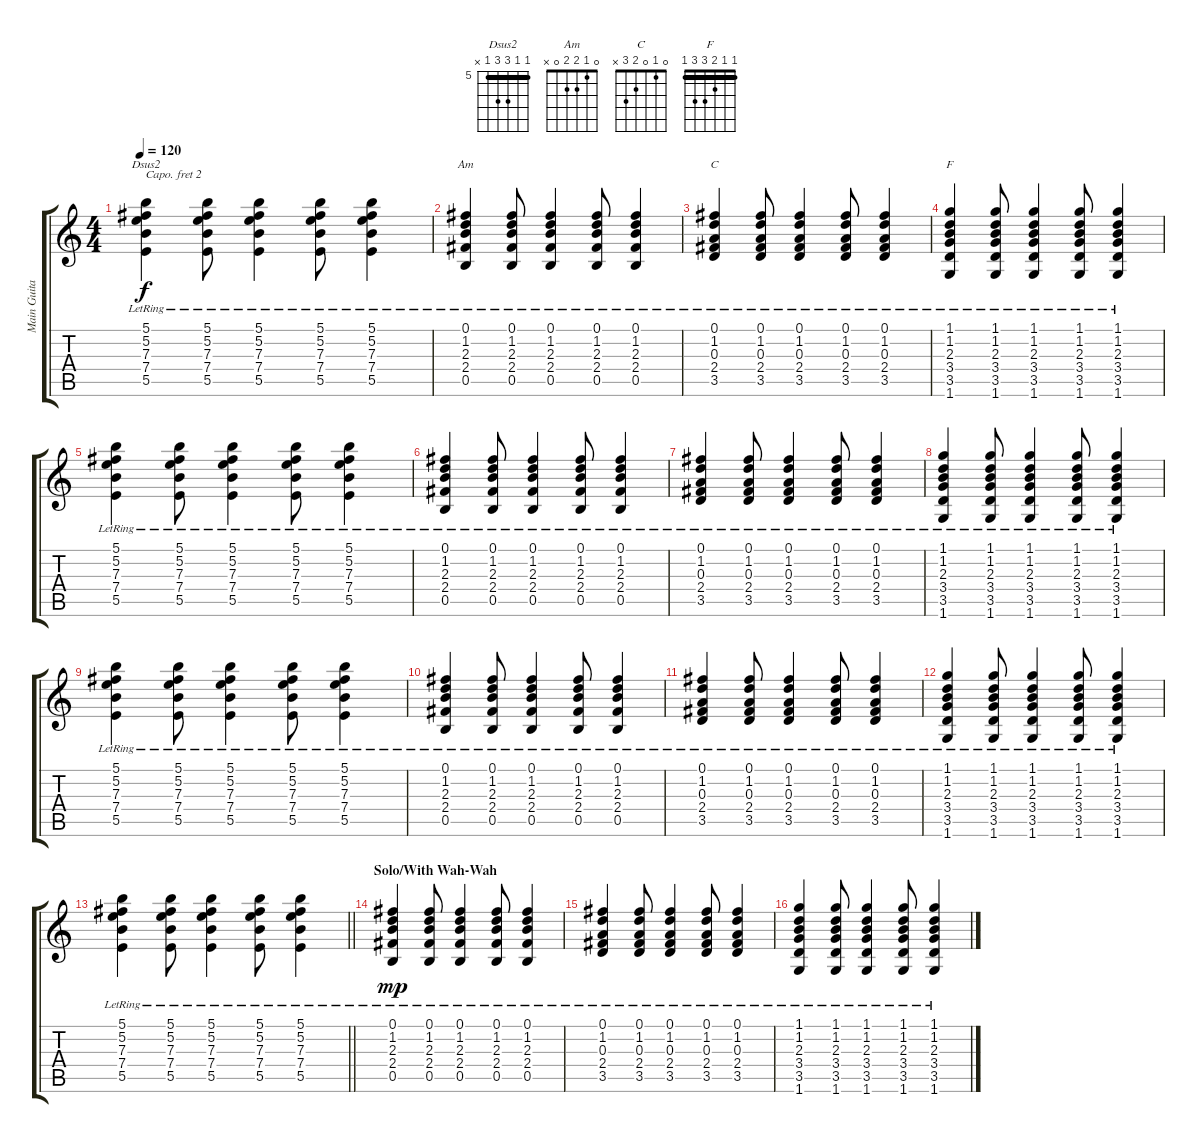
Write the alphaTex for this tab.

\track ("Main Guitar (C)" "Main Guita") {instrument acousticguitarnylon}
\staff {score tabs}
\capo 2
\tuning (E4 B3 G3 D3 A2 E2) {hide}
\chord ("Dsus2" 5 5 7 7 5 x) {firstfret 5 barre 5}
\chord ("Am" 0 1 2 2 0 x)
\chord ("C" 0 1 0 2 3 x)
\chord ("F" 1 1 2 3 3 1) {barre 1}
\ts (4 4)
\tempo 120
\clef g2
\ks c
(5.1{lr} 5.2{lr} 7.3{lr} 7.4{lr} 5.5{lr}).4{ch "Dsus2" dy f} (5.1{lr} 5.2{lr} 7.3{lr} 7.4{lr} 5.5{lr}).8 (5.1{lr} 5.2{lr} 7.3{lr} 7.4{lr} 5.5{lr}).4 (5.1{lr} 5.2{lr} 7.3{lr} 7.4{lr} 5.5{lr}).8 (5.1{lr} 5.2{lr} 7.3{lr} 7.4{lr} 5.5{lr}).4 |
(0.1{lr} 1.2{lr} 2.3{lr} 2.4{lr} 0.5{lr}).4{ch "Am"} (0.1{lr} 1.2{lr} 2.3{lr} 2.4{lr} 0.5{lr}).8 (0.1{lr} 1.2{lr} 2.3{lr} 2.4{lr} 0.5{lr}).4 (0.1{lr} 1.2{lr} 2.3{lr} 2.4{lr} 0.5{lr}).8 (0.1{lr} 1.2{lr} 2.3{lr} 2.4{lr} 0.5{lr}).4 |
(0.1{lr} 1.2{lr} 0.3{lr} 2.4{lr} 3.5{lr}).4{ch "C"} (0.1{lr} 1.2{lr} 0.3{lr} 2.4{lr} 3.5{lr}).8 (0.1{lr} 1.2{lr} 0.3{lr} 2.4{lr} 3.5{lr}).4 (0.1{lr} 1.2{lr} 0.3{lr} 2.4{lr} 3.5{lr}).8 (0.1{lr} 1.2{lr} 0.3{lr} 2.4{lr} 3.5{lr}).4 |
(1.1{lr} 1.2{lr} 2.3{lr} 3.4{lr} 3.5{lr} 1.6{lr}).4{ch "F"} (1.1{lr} 1.2{lr} 2.3{lr} 3.4{lr} 3.5{lr} 1.6{lr}).8 (1.1{lr} 1.2{lr} 2.3{lr} 3.4{lr} 3.5{lr} 1.6{lr}).4 (1.1{lr} 1.2{lr} 2.3{lr} 3.4{lr} 3.5{lr} 1.6{lr}).8 (1.1{lr} 1.2{lr} 2.3{lr} 3.4{lr} 3.5{lr} 1.6{lr}).4 |
(5.1{lr} 5.2{lr} 7.3{lr} 7.4{lr} 5.5{lr}).4 (5.1{lr} 5.2{lr} 7.3{lr} 7.4{lr} 5.5{lr}).8 (5.1{lr} 5.2{lr} 7.3{lr} 7.4{lr} 5.5{lr}).4 (5.1{lr} 5.2{lr} 7.3{lr} 7.4{lr} 5.5{lr}).8 (5.1{lr} 5.2{lr} 7.3{lr} 7.4{lr} 5.5{lr}).4 |
(0.1{lr} 1.2{lr} 2.3{lr} 2.4{lr} 0.5{lr}).4 (0.1{lr} 1.2{lr} 2.3{lr} 2.4{lr} 0.5{lr}).8 (0.1{lr} 1.2{lr} 2.3{lr} 2.4{lr} 0.5{lr}).4 (0.1{lr} 1.2{lr} 2.3{lr} 2.4{lr} 0.5{lr}).8 (0.1{lr} 1.2{lr} 2.3{lr} 2.4{lr} 0.5{lr}).4 |
(0.1{lr} 1.2{lr} 0.3{lr} 2.4{lr} 3.5{lr}).4 (0.1{lr} 1.2{lr} 0.3{lr} 2.4{lr} 3.5{lr}).8 (0.1{lr} 1.2{lr} 0.3{lr} 2.4{lr} 3.5{lr}).4 (0.1{lr} 1.2{lr} 0.3{lr} 2.4{lr} 3.5{lr}).8 (0.1{lr} 1.2{lr} 0.3{lr} 2.4{lr} 3.5{lr}).4 |
(1.1{lr} 1.2{lr} 2.3{lr} 3.4{lr} 3.5{lr} 1.6{lr}).4 (1.1{lr} 1.2{lr} 2.3{lr} 3.4{lr} 3.5{lr} 1.6{lr}).8 (1.1{lr} 1.2{lr} 2.3{lr} 3.4{lr} 3.5{lr} 1.6{lr}).4 (1.1{lr} 1.2{lr} 2.3{lr} 3.4{lr} 3.5{lr} 1.6{lr}).8 (1.1{lr} 1.2{lr} 2.3{lr} 3.4{lr} 3.5{lr} 1.6{lr}).4 |
(5.1{lr} 5.2{lr} 7.3{lr} 7.4{lr} 5.5{lr}).4 (5.1{lr} 5.2{lr} 7.3{lr} 7.4{lr} 5.5{lr}).8 (5.1{lr} 5.2{lr} 7.3{lr} 7.4{lr} 5.5{lr}).4 (5.1{lr} 5.2{lr} 7.3{lr} 7.4{lr} 5.5{lr}).8 (5.1{lr} 5.2{lr} 7.3{lr} 7.4{lr} 5.5{lr}).4 |
(0.1{lr} 1.2{lr} 2.3{lr} 2.4{lr} 0.5{lr}).4 (0.1{lr} 1.2{lr} 2.3{lr} 2.4{lr} 0.5{lr}).8 (0.1{lr} 1.2{lr} 2.3{lr} 2.4{lr} 0.5{lr}).4 (0.1{lr} 1.2{lr} 2.3{lr} 2.4{lr} 0.5{lr}).8 (0.1{lr} 1.2{lr} 2.3{lr} 2.4{lr} 0.5{lr}).4 |
(0.1{lr} 1.2{lr} 0.3{lr} 2.4{lr} 3.5{lr}).4 (0.1{lr} 1.2{lr} 0.3{lr} 2.4{lr} 3.5{lr}).8 (0.1{lr} 1.2{lr} 0.3{lr} 2.4{lr} 3.5{lr}).4 (0.1{lr} 1.2{lr} 0.3{lr} 2.4{lr} 3.5{lr}).8 (0.1{lr} 1.2{lr} 0.3{lr} 2.4{lr} 3.5{lr}).4 |
(1.1{lr} 1.2{lr} 2.3{lr} 3.4{lr} 3.5{lr} 1.6{lr}).4 (1.1{lr} 1.2{lr} 2.3{lr} 3.4{lr} 3.5{lr} 1.6{lr}).8 (1.1{lr} 1.2{lr} 2.3{lr} 3.4{lr} 3.5{lr} 1.6{lr}).4 (1.1{lr} 1.2{lr} 2.3{lr} 3.4{lr} 3.5{lr} 1.6{lr}).8 (1.1{lr} 1.2{lr} 2.3{lr} 3.4{lr} 3.5{lr} 1.6{lr}).4 |
\barLineRight lightlight
(5.1{lr} 5.2{lr} 7.3{lr} 7.4{lr} 5.5{lr}).4 (5.1{lr} 5.2{lr} 7.3{lr} 7.4{lr} 5.5{lr}).8 (5.1{lr} 5.2{lr} 7.3{lr} 7.4{lr} 5.5{lr}).4 (5.1{lr} 5.2{lr} 7.3{lr} 7.4{lr} 5.5{lr}).8 (5.1{lr} 5.2{lr} 7.3{lr} 7.4{lr} 5.5{lr}).4 |
\section ("" "Solo/With Wah-Wah")
(0.1{lr} 1.2{lr} 2.3{lr} 2.4{lr} 0.5{lr}).4{dy mp} (0.1{lr} 1.2{lr} 2.3{lr} 2.4{lr} 0.5{lr}).8 (0.1{lr} 1.2{lr} 2.3{lr} 2.4{lr} 0.5{lr}).4 (0.1{lr} 1.2{lr} 2.3{lr} 2.4{lr} 0.5{lr}).8 (0.1{lr} 1.2{lr} 2.3{lr} 2.4{lr} 0.5{lr}).4 |
(0.1{lr} 1.2{lr} 0.3{lr} 2.4{lr} 3.5{lr}).4 (0.1{lr} 1.2{lr} 0.3{lr} 2.4{lr} 3.5{lr}).8 (0.1{lr} 1.2{lr} 0.3{lr} 2.4{lr} 3.5{lr}).4 (0.1{lr} 1.2{lr} 0.3{lr} 2.4{lr} 3.5{lr}).8 (0.1{lr} 1.2{lr} 0.3{lr} 2.4{lr} 3.5{lr}).4 |
(1.1{lr} 1.2{lr} 2.3{lr} 3.4{lr} 3.5{lr} 1.6{lr}).4 (1.1{lr} 1.2{lr} 2.3{lr} 3.4{lr} 3.5{lr} 1.6{lr}).8 (1.1{lr} 1.2{lr} 2.3{lr} 3.4{lr} 3.5{lr} 1.6{lr}).4 (1.1{lr} 1.2{lr} 2.3{lr} 3.4{lr} 3.5{lr} 1.6{lr}).8 (1.1{lr} 1.2{lr} 2.3{lr} 3.4{lr} 3.5{lr} 1.6{lr}).4
